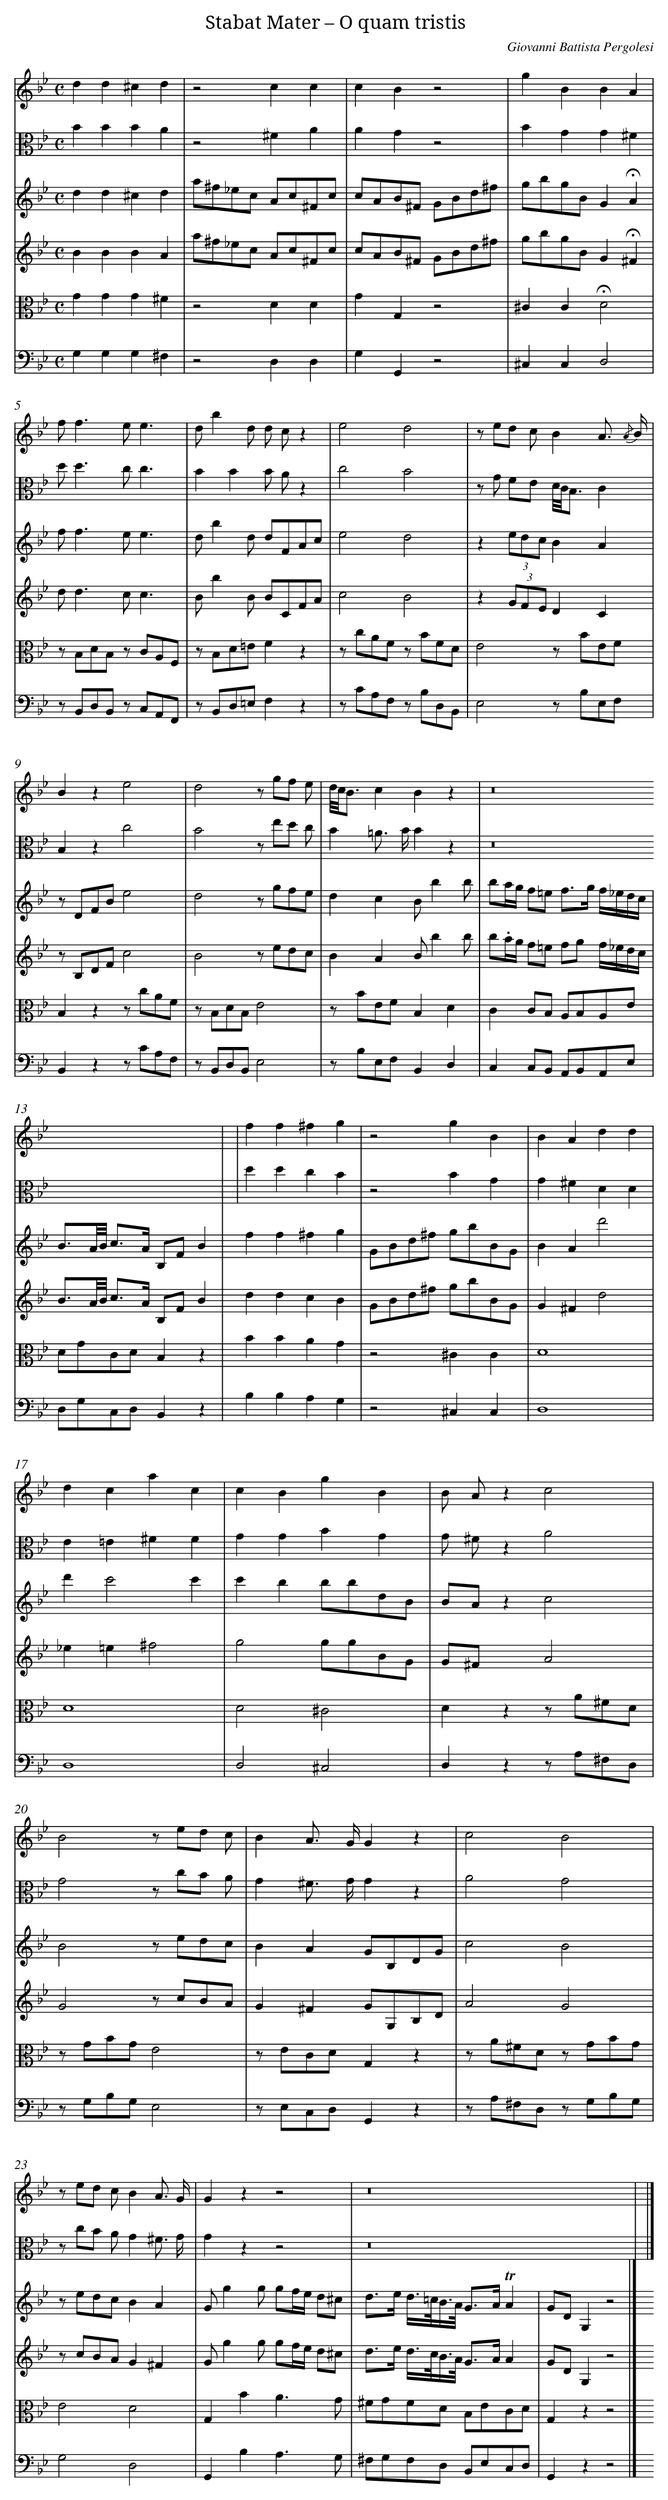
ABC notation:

X:1
T: Stabat Mater – O quam tristis
C: Giovanni Battista Pergolesi
L: 1/8
M: C
V: 1
V: 2 clef=alto
V: 3 clef=treble
V: 4 clef=treble
V: 5 clef=alto
V: 6 clef=bass
K: Bb
[V:1] d2d2^c2d2 |
[V:2] B2B2B2A2 |
[V:3] d2d2^c2d2 |
[V:4] B2B2B2A2 |
[V:5] G2G2G2^F2 |
[V:6] G,2G,2G,2^F,2 |
[V:1] z4c2c2 |
[V:2] z4^F2A2 |
[V:3] a^f_ec Ac^Fc |
[V:4] a^f_ec Ac^Fc |
[V:5] z4D2D2 |
[V:6] z4D,2D,2 |
[V:1] c2B2z4 |
[V:2] A2G2z4 |
[V:3] cAB^F GBd^f |
[V:4] cAB^F GBd^f |
[V:5] G2G,2z4 |
[V:6] G,2G,,2z4 |
[V:1] g2B2B2A2 |
[V:2] B2G2G2^F2 |
[V:3] gbgBG2!fermata!A2 |
[V:4] gbgBG2!fermata!^F2 |
[V:5] ^C2C2!fermata!D4 |
[V:6] ^C,2C,2D,4 |
[V:1] f2<f2ee3 |
[V:2] d2<d2cc3 |
[V:3] f2<f2ee3 |
[V:4] d2<d2cc3 |
[V:5] z B,DB, z CA,F, |
[V:6] z B,,D,B,, z C,A,,F,, |
[V:1] db2d d cz2 |
[V:2] B2B2B Az2 |
[V:3] db2d dFAc |
[V:4] Bb2B BCFA |
[V:5] z B,D=EF2z2 |
[V:6] z B,,D,=E,F,2z2 |
[V:1] e4d4 |
[V:2] c4B4 |
[V:3] e4d4 |
[V:4] c4B4 |
[V:5] z cAF z BFD |
[V:6] z CA,F, z B,D,B,, |
[V:1] z ed cB2A3/ {/A} B/ |
[V:2] z G FE D//C//B,3/C2 |
[V:3] z2(3edcB2A2 |
[V:4] z2(3GFED2C2 |
[V:5] E4z BEF |
[V:6] E,4z B,E,F, |
[V:1] B2z2e4 |
[V:2] B,2z2c4 |
[V:3] z DFBe4 |
[V:4] z B,DFc4 |
[V:5] B,2z2z cAF |
[V:6] B,,2z2z CA,F, |
[V:1] d4z gf e |
[V:2] B4z ed c |
[V:3] d4z gfe |
[V:4] B4z edc |
[V:5] z B,DB,E4 |
[V:6] z B,,D,B,,E,4 |
[V:1] d//c//B3/c2B2z2 |
[V:2] B2=A> BB2z2 |
[V:3] d2c2Bb2b |
[V:4] B2A2Bb2b |
[V:5] z BEFB,2D2 |
[V:6] z B,E,F,B,,2D,2 |
[V:1] z16 |
[V:2] z16 |
[V:3] ba/g/ f=e f>g f/_e/d/c/ |
[V:4] b.a/g/ f=e fg f/_e/d/c/ |
[V:5] C2CB, A,B,A,E |
[V:6] C,2C,B,, A,,B,,A,,E, |
[V:1]  |
[V:2]  |
[V:3] B3/A//B// c>A B,FB2 |
[V:4] B3/A//B// c>A B,FB2 |
[V:5] DGCDB,2z2 |
[V:6] D,G,C,D,B,,2z2 |
[V:1] f2f2^f2g2 |
[V:2] d2d2c2B2 |
[V:3] f2f2^f2g2 |
[V:4] d2d2c2B2 |
[V:5] B2B2A2G2 |
[V:6] B,2B,2A,2G,2 |
[V:1] z4g2B2 |
[V:2] z4B2G2 |
[V:3] GBd^f gbBG |
[V:4] GBd^f gbBG |
[V:5] z4^C2C2 |
[V:6] z4^C,2C,2 |
[V:1] B2A2d2d2 |
[V:2] G2^F2D2D2 |
[V:3] B2A2d'4 |
[V:4] G2^F2d4 |
[V:5] D8 |
[V:6] D,8 |
[V:1] d2c2a2c2 |
[V:2] E2=E2^F2F2 |
[V:3] d'2c'4c'2 |
[V:4] _e2=e2^f4 |
[V:5] D8 |
[V:6] D,8 |
[V:1] c2B2g2B2 |
[V:2] G2G2B2G2 |
[V:3] c'2b2bbdB |
[V:4] g4ggBG |
[V:5] D4^C4 |
[V:6] D,4^C,4 |
[V:1] B Az2c4 |
[V:2] G ^Fz2A4 |
[V:3] BAz2c4 |
[V:4] G^Fx2A4 |
[V:5] D2z2z A^FD |
[V:6] D,2z2z A,^F,D, |
[V:1] B4z ed c |
[V:2] G4z cB A |
[V:3] B4z edc |
[V:4] G4z cBA |
[V:5] z GBGE4 |
[V:6] z G,B,G,E,4 |
[V:1] B2A> GG2z2 |
[V:2] G2^F> GG2z2 |
[V:3] B2A2GB,DG |
[V:4] G2^F2GG,B,D |
[V:5] z ECDG,2z2 |
[V:6] z E,C,D,G,,2z2 |
[V:1] c4B4 |
[V:2] A4G4 |
[V:3] c4B4 |
[V:4] A4G4 |
[V:5] z A^FD z GBG |
[V:6] z A,^F,D, z G,B,G, |
[V:1] z ed cB2A3/ G/ |
[V:2] z cB AG2^F3/ G/ |
[V:3] z edcB2A2 |
[V:4] z cBAG2^F2 |
[V:5] E4D4 |
[V:6] G,4D,4 |
[V:1] G2z2z4 |
[V:2] G2z2z4 |
[V:3] Gg2g gf/e/ d^c |
[V:4] Gg2g gf/e/ d^c |
[V:5] G,2B2A3G |
[V:6] G,,2B,2A,3G, |
[V:1] z16 |
[V:2] z16 |
[V:3] d>e d/>=c/B/>A/ G>A!trill!A2 |
[V:4] d>e d/>c/B/>A/ G>AA2 |
[V:5] ^FGFD B,ECD |
[V:6] ^F,G,F,D, B,,E,C,D, |
[V:1]  |]
[V:2]  |]
[V:3] GDG,2z4 |]
[V:4] GDG,2z4 |]
[V:5] G,2z2z4 |]
[V:6] G,,2z2z4 |]
